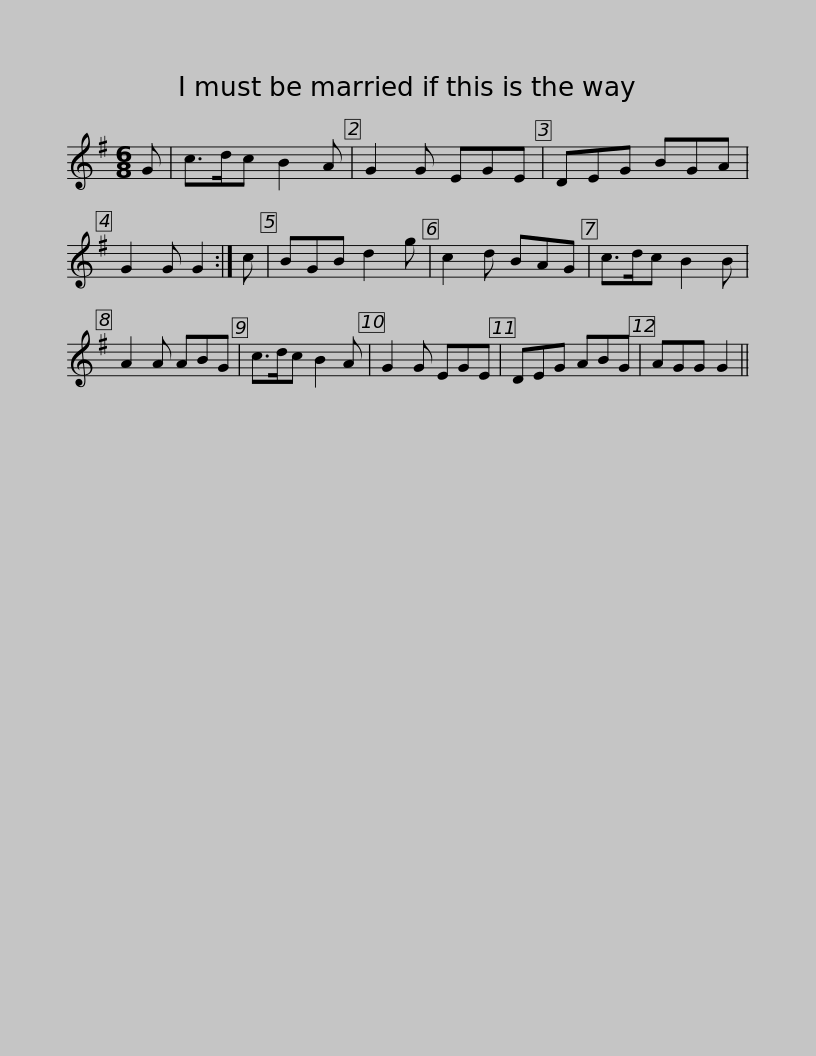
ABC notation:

X:1
L:1/8
M:6/8
I:linebreak $
K:G
V:1 treble
V:1
 G | c>dc B2 A | G2 G EGE | DEG BGA | G2 G G2 :| %5
 c | BGB d2 g | c2 d BAG | c>dc B2 B |$ A2 A ABG | %10
 c>dc B2 A | G2 G EGE | DEG ABG | AGG G2 || %14
